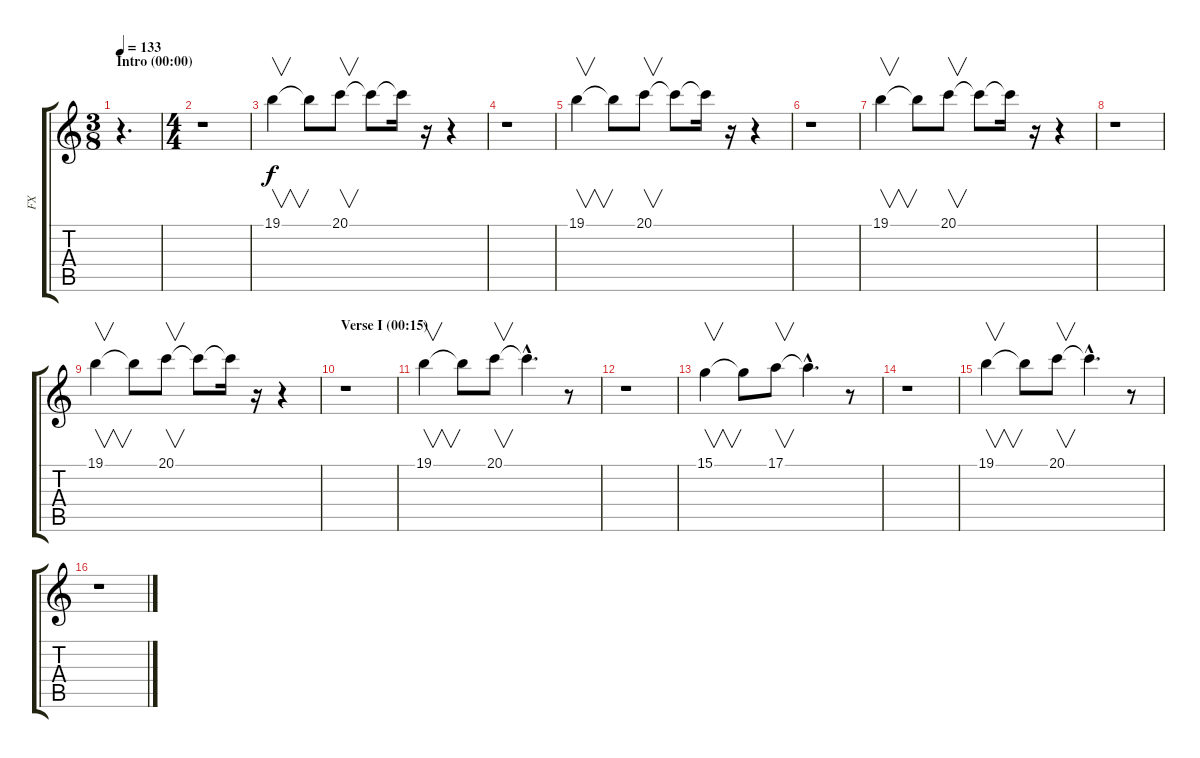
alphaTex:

\track ("FX" "FX") {instrument lead2sawtooth}
\staff {score tabs}
\tuning (E4 B3 G3 D3 A2 E2) {hide}
\ts (3 8)
\section ("" "Intro (00:00)")
\tempo 133
\clef g2
\ks c
r.4{d dy f instrument lead2sawtooth} |
\ts (4 4)
r.1 |
19.1.4{v} 19.1{t}.8 20.1.8{v} 20.1{t}.8 20.1{t}.16 r.16 r.4 |
r.1 |
19.1.4{v} 19.1{t}.8 20.1.8{v} 20.1{t}.8 20.1{t}.16 r.16 r.4 |
r.1 |
19.1.4{v} 19.1{t}.8 20.1.8{v} 20.1{t}.8 20.1{t}.16 r.16 r.4 |
r.1 |
19.1.4{v} 19.1{t}.8 20.1.8{v} 20.1{t}.8 20.1{t}.16 r.16 r.4 |
\section ("" "Verse I (00:15)")
r.1 |
19.1.4{v} 19.1{t}.8 20.1.8{v} 20.1{hac t}.4{d} r.8 |
r.1 |
15.1.4{v} 15.1{t}.8 17.1.8{v} 17.1{hac t}.4{d} r.8 |
r.1 |
19.1.4{v} 19.1{t}.8 20.1.8{v} 20.1{hac t}.4{d} r.8 |
r.1
